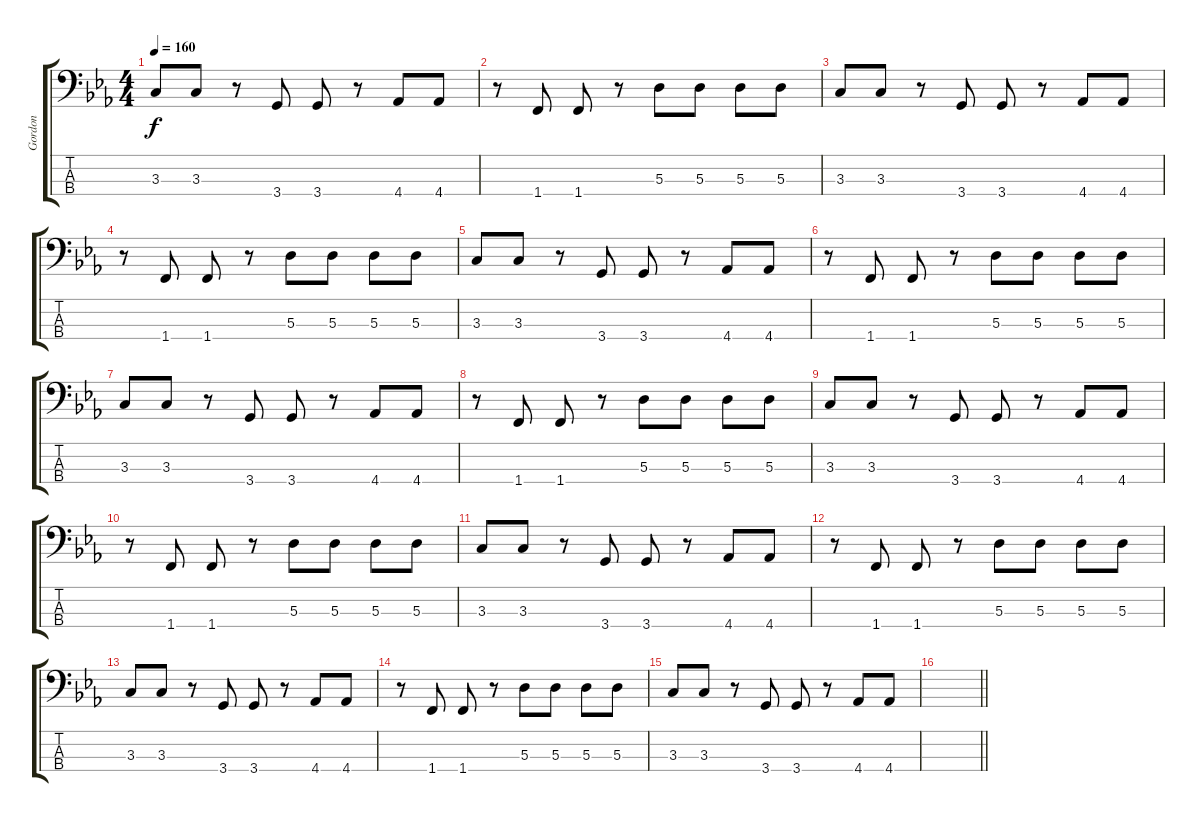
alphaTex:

\track ("Gordon" "Gordon") {instrument electricbassfinger}
\staff {score tabs}
\tuning (G2 D2 A1 E1) {hide}
\ts (4 4)
\tempo 160
\clef f4
\ks cminor
3.3.8{dy f} 3.3.8 r.8 3.4.8 3.4.8 r.8 4.4.8 4.4.8 |
r.8 1.4.8 1.4.8 r.8 5.3.8 5.3.8 5.3.8 5.3.8 |
3.3.8 3.3.8 r.8 3.4.8 3.4.8 r.8 4.4.8 4.4.8 |
r.8 1.4.8 1.4.8 r.8 5.3.8 5.3.8 5.3.8 5.3.8 |
3.3.8 3.3.8 r.8 3.4.8 3.4.8 r.8 4.4.8 4.4.8 |
r.8 1.4.8 1.4.8 r.8 5.3.8 5.3.8 5.3.8 5.3.8 |
3.3.8 3.3.8 r.8 3.4.8 3.4.8 r.8 4.4.8 4.4.8 |
r.8 1.4.8 1.4.8 r.8 5.3.8 5.3.8 5.3.8 5.3.8 |
3.3.8 3.3.8 r.8 3.4.8 3.4.8 r.8 4.4.8 4.4.8 |
r.8 1.4.8 1.4.8 r.8 5.3.8 5.3.8 5.3.8 5.3.8 |
3.3.8 3.3.8 r.8 3.4.8 3.4.8 r.8 4.4.8 4.4.8 |
r.8 1.4.8 1.4.8 r.8 5.3.8 5.3.8 5.3.8 5.3.8 |
3.3.8 3.3.8 r.8 3.4.8 3.4.8 r.8 4.4.8 4.4.8 |
r.8 1.4.8 1.4.8 r.8 5.3.8 5.3.8 5.3.8 5.3.8 |
3.3.8 3.3.8 r.8 3.4.8 3.4.8 r.8 4.4.8 4.4.8 |
\barLineRight lightlight
